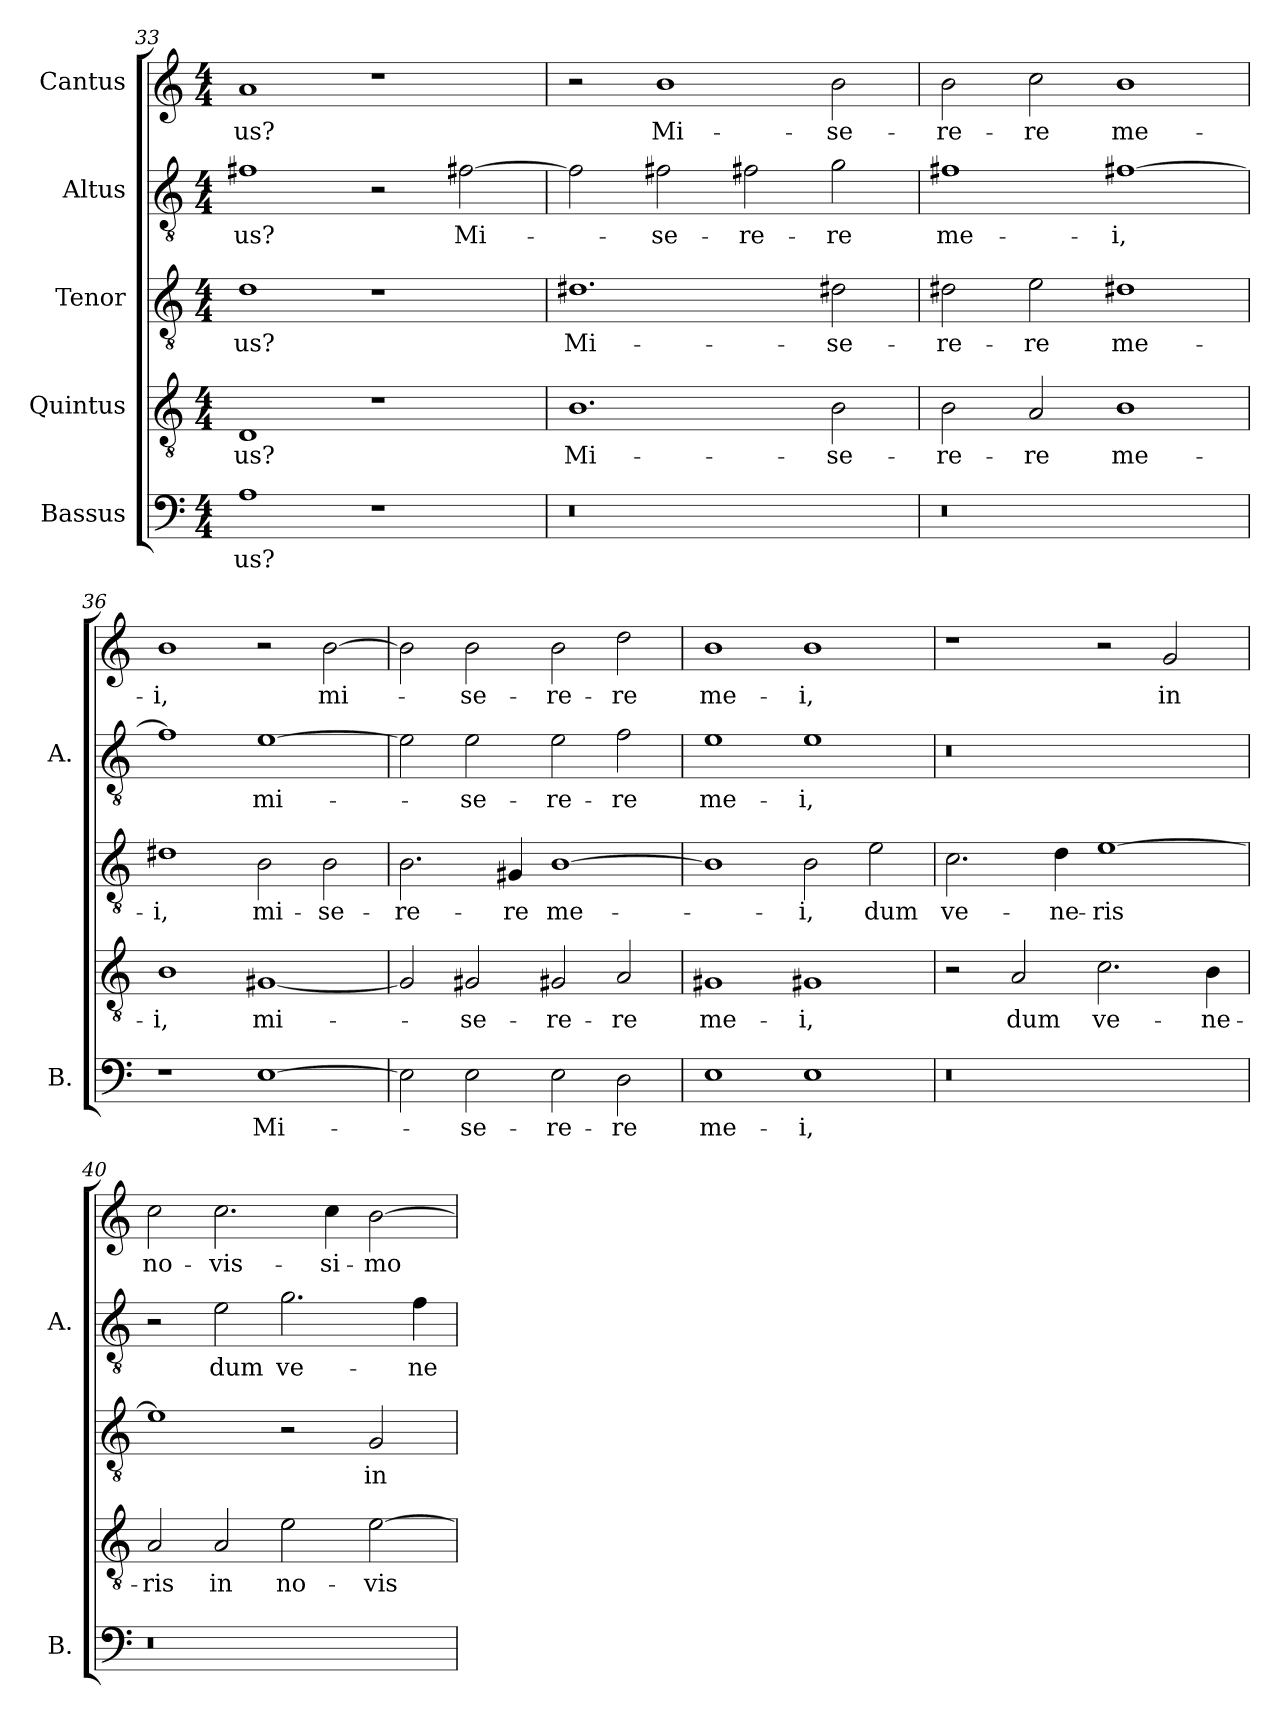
**kern	**text	**kern	**text	**kern	**text	**kern	**text	**kern	**text
*part5	*part5	*part4	*part4	*part3	*part3	*part2	*part2	*part1	*part1
*staff5	*staff5	*staff4	*staff4	*staff3	*staff3	*staff2	*staff2	*staff1	*staff1
*I"Bassus	*	*I"Quintus	*	*I"Tenor	*	*I"Altus	*	*I"Cantus	*
*I'B.	*	*	*	*	*	*I'A.	*	*	*
*clefF4	*	*clefGv2	*	*clefGv2	*	*clefGv2	*	*clefG2	*
*k[]	*	*k[]	*	*k[]	*	*k[]	*	*k[]	*
*C:	*	*C:	*	*C:	*	*C:	*	*C:	*
*M4/4	*	*M4/4	*	*M4/4	*	*M4/4	*	*M4/4	*
=33	=33	=33	=33	=33	=33	=33	=33	=33	=33
1A\	-us?	1D/	-us?	1d\	-us?	1f#X\	-us?	1a/	-us?
1r	.	1r	.	1r	.	2r	.	1r	.
.	.	.	.	.	.	[2f#X\	Mi-	.	.
=34	=34	=34	=34	=34	=34	=34	=34	=34	=34
!LO:N:vis=0	!	!	!	!	!	!	!	!	!
1r	.	1.B\	Mi-	1.d#X\	Mi-	2f#\]	.	2r	.
.	.	.	.	.	.	2f#X\	-se-	1b\	Mi-
1ryy	.	.	.	.	.	2f#X\	-re-	.	.
.	.	2B\	-se-	2d#X\	-se-	2g\	-re	2b\	-se-
=35	=35	=35	=35	=35	=35	=35	=35	=35	=35
!LO:N:vis=0	!	!	!	!	!	!	!	!	!
1r	.	2B\	-re-	2d#X\	-re-	1f#X\	me-	2b\	-re-
.	.	2A/	-re	2e\	-re	.	.	2cc\	-re
1ryy	.	1B\	me-	1d#X\	me-	[1f#X\	-i,	1b\	me-
=36	=36	=36	=36	=36	=36	=36	=36	=36	=36
1r	.	1B\	-i,	1d#X\	-i,	1f#\]	.	1b\	-i,
[1E\	Mi-	[1G#X/	mi-	2B\	mi-	[1e\	mi-	2r	.
.	.	.	.	2B\	-se-	.	.	[2b\	mi-
=37	=37	=37	=37	=37	=37	=37	=37	=37	=37
2E\]	.	2G#/]	.	2.B\	-re-	2e\]	.	2b\]	.
2E\	-se-	2G#X/	-se-	.	.	2e\	-se-	2b\	-se-
.	.	.	.	4G#X/	-re	.	.	.	.
2E\	-re-	2G#X/	-re-	[1B\	me-	2e\	-re-	2b\	-re-
2D\	-re	2A/	-re	.	.	2f\	-re	2dd\	-re
=38	=38	=38	=38	=38	=38	=38	=38	=38	=38
1E\	me-	1G#X/	me-	1B\]	.	1e\	me-	1b\	me-
1E\	-i,	1G#X/	-i,	2B\	-i,	1e\	-i,	1b\	-i,
.	.	.	.	2e\	dum	.	.	.	.
=39	=39	=39	=39	=39	=39	=39	=39	=39	=39
!LO:N:vis=0	!	!	!	!	!	!LO:N:vis=0	!	!	!
1r	.	2r	.	2.c\	ve-	1r	.	1r	.
.	.	2A/	dum	.	.	.	.	.	.
.	.	.	.	4d\	-ne-	.	.	.	.
1ryy	.	2.c\	ve-	[1e\	-ris	1ryy	.	2r	.
.	.	.	.	.	.	.	.	2g/	in
.	.	4B\	-ne-	.	.	.	.	.	.
=40	=40	=40	=40	=40	=40	=40	=40	=40	=40
!LO:N:vis=0	!	!	!	!	!	!	!	!	!
1r	.	2A/	-ris	1e\]	.	2r	.	2cc\	no-
.	.	2A/	in	.	.	2e\	dum	2.cc\	-vis-
1ryy	.	2e\	no-	2r	.	2.g\	ve-	.	.
.	.	.	.	.	.	.	.	4cc\	-si-
.	.	[2e\	-vis-	2G/	in	.	.	[2b\	-mo
.	.	.	.	.	.	4f\	-ne-	.	.
=	=	=	=	=	=	=	=	=	=
*-	*-	*-	*-	*-	*-	*-	*-	*-	*-
